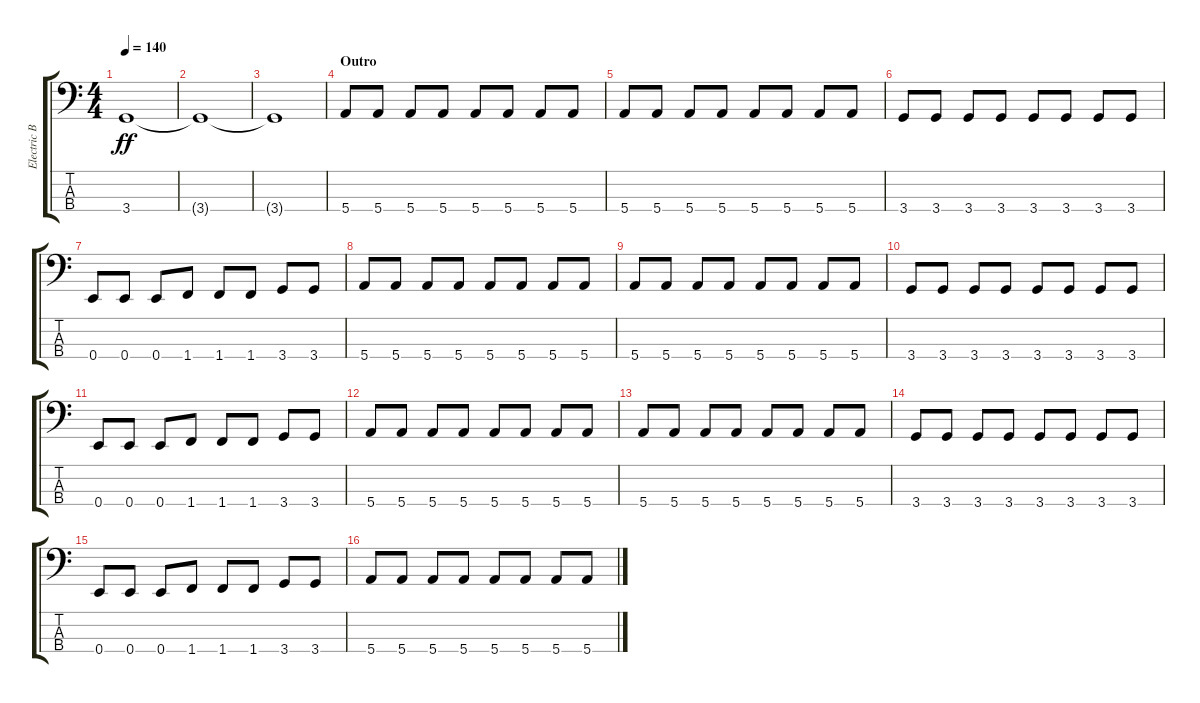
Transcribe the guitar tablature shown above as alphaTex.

\track ("Electric Bass" "Electric B") {instrument electricbassfinger}
\staff {score tabs}
\tuning (G2 D2 A1 E1) {hide}
\ts (4 4)
\tempo 140
\clef f4
\ks c
3.4{t}.1{dy ff} |
3.4{t}.1 |
3.4{t}.1 |
\section ("" "Outro")
5.4.8 5.4.8 5.4.8 5.4.8 5.4.8 5.4.8 5.4.8 5.4.8 |
5.4.8 5.4.8 5.4.8 5.4.8 5.4.8 5.4.8 5.4.8 5.4.8 |
3.4.8 3.4.8 3.4.8 3.4.8 3.4.8 3.4.8 3.4.8 3.4.8 |
0.4.8 0.4.8 0.4.8 1.4.8 1.4.8 1.4.8 3.4.8 3.4.8 |
5.4.8 5.4.8 5.4.8 5.4.8 5.4.8 5.4.8 5.4.8 5.4.8 |
5.4.8 5.4.8 5.4.8 5.4.8 5.4.8 5.4.8 5.4.8 5.4.8 |
3.4.8 3.4.8 3.4.8 3.4.8 3.4.8 3.4.8 3.4.8 3.4.8 |
0.4.8 0.4.8 0.4.8 1.4.8 1.4.8 1.4.8 3.4.8 3.4.8 |
5.4.8 5.4.8 5.4.8 5.4.8 5.4.8 5.4.8 5.4.8 5.4.8 |
5.4.8 5.4.8 5.4.8 5.4.8 5.4.8 5.4.8 5.4.8 5.4.8 |
3.4.8 3.4.8 3.4.8 3.4.8 3.4.8 3.4.8 3.4.8 3.4.8 |
0.4.8 0.4.8 0.4.8 1.4.8 1.4.8 1.4.8 3.4.8 3.4.8 |
5.4.8 5.4.8 5.4.8 5.4.8 5.4.8 5.4.8 5.4.8 5.4.8
